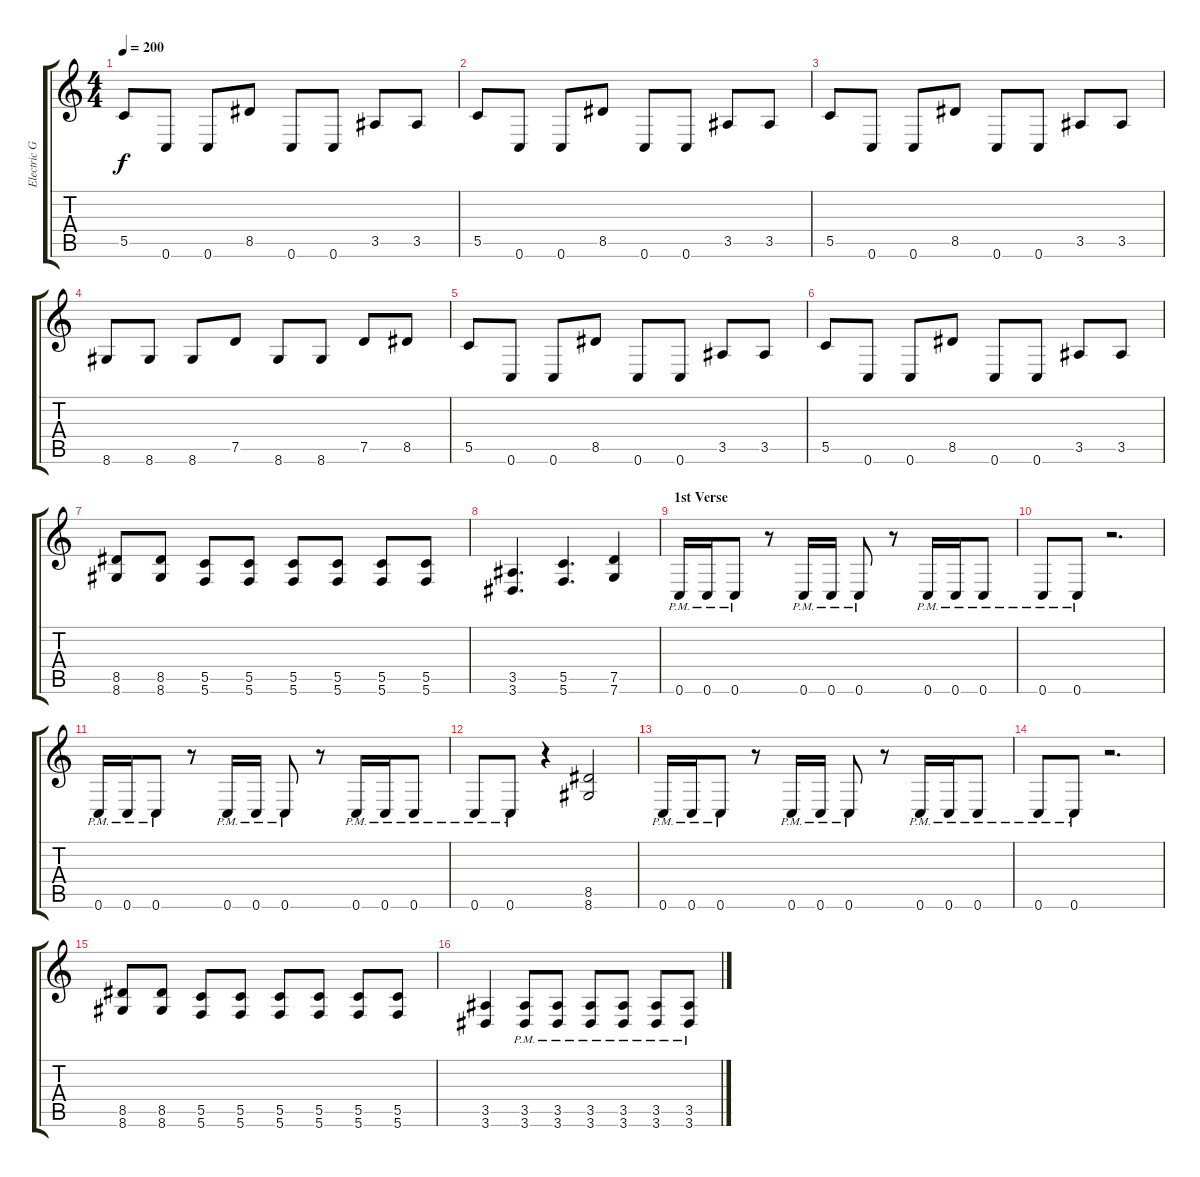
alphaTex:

\track ("Electric Guitar 1" "Electric G") {instrument distortionguitar}
\staff {score tabs}
\tuning (D4 A3 F3 C3 G2 C2) {hide}
\ts (4 4)
\tempo 200
\clef g2
\ks c
5.5.8{dy f} 0.6.8 0.6.8 8.5.8 0.6.8 0.6.8 3.5.8 3.5.8 |
5.5.8 0.6.8 0.6.8 8.5.8 0.6.8 0.6.8 3.5.8 3.5.8 |
5.5.8 0.6.8 0.6.8 8.5.8 0.6.8 0.6.8 3.5.8 3.5.8 |
8.6.8 8.6.8 8.6.8 7.5.8 8.6.8 8.6.8 7.5.8 8.5.8 |
5.5.8 0.6.8 0.6.8 8.5.8 0.6.8 0.6.8 3.5.8 3.5.8 |
5.5.8 0.6.8 0.6.8 8.5.8 0.6.8 0.6.8 3.5.8 3.5.8 |
(8.5 8.6).8 (8.5 8.6).8 (5.5 5.6).8 (5.5 5.6).8 (5.5 5.6).8 (5.5 5.6).8 (5.5 5.6).8 (5.5 5.6).8 |
(3.5 3.6).4{d} (5.5 5.6).4{d} (7.5 7.6).4 |
\section ("" "1st Verse")
0.6{pm}.16 0.6{pm}.16 0.6{pm}.8 r.8 0.6{pm}.16 0.6{pm}.16 0.6{pm}.8 r.8 0.6{pm}.16 0.6{pm}.16 0.6{pm}.8 |
0.6{pm}.8 0.6{pm}.8 r.2{d} |
0.6{pm}.16 0.6{pm}.16 0.6{pm}.8 r.8 0.6{pm}.16 0.6{pm}.16 0.6{pm}.8 r.8 0.6{pm}.16 0.6{pm}.16 0.6{pm}.8 |
0.6{pm}.8 0.6{pm}.8 r.4 (8.5 8.6).2 |
0.6{pm}.16 0.6{pm}.16 0.6{pm}.8 r.8 0.6{pm}.16 0.6{pm}.16 0.6{pm}.8 r.8 0.6{pm}.16 0.6{pm}.16 0.6{pm}.8 |
0.6{pm}.8 0.6{pm}.8 r.2{d} |
(8.5 8.6).8 (8.5 8.6).8 (5.5 5.6).8 (5.5 5.6).8 (5.5 5.6).8 (5.5 5.6).8 (5.5 5.6).8 (5.5 5.6).8 |
(3.5 3.6).4 (3.5{pm} 3.6{pm}).8 (3.5{pm} 3.6{pm}).8 (3.5{pm} 3.6{pm}).8 (3.5{pm} 3.6{pm}).8 (3.5{pm} 3.6{pm}).8 (3.5{pm} 3.6{pm}).8
